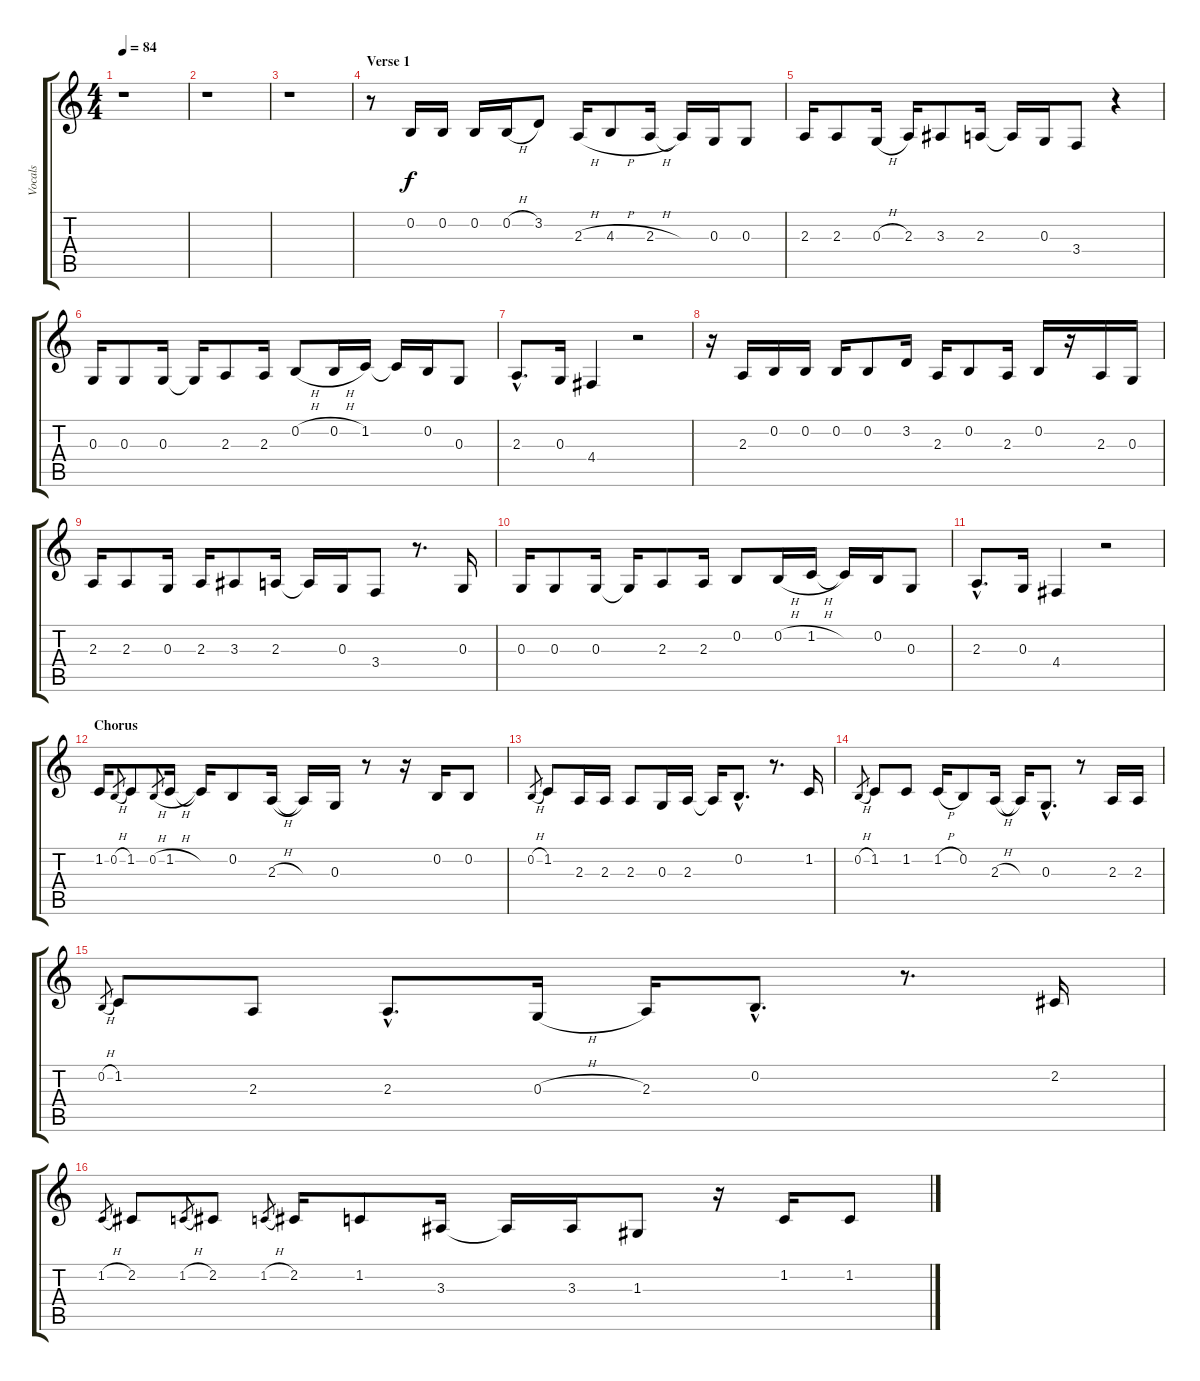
\track ("Vocals" "Vocals") {instrument altosax}
\staff {score tabs}
\tuning (E4 B3 G3 D3 A2 E2) {hide}
\ts (4 4)
\tempo 84
\clef g2
\ks aminor
r.1{dy f} |
r.1 |
r.1 |
\section ("" "Verse 1")
r.8 0.2.16 0.2.16 0.2.16 0.2{h}.16 3.2.8 2.3{h}.16 4.3{h}.8 2.3{h}.16 2.3{t}.16 0.3.16 0.3.8 |
2.3.16 2.3.8 0.3{h}.16 2.3.16 3.3.8 2.3.16 2.3{t}.16 0.3.16 3.4.8 r.4 |
0.3.16 0.3.8 0.3.16 0.3{t}.16 2.3.8 2.3.16 0.2{h}.8 0.2{h}.16 1.2.16 1.2{t}.16 0.2.16 0.3.8 |
2.3{hac}.8{d} 0.3.16 4.4.4 r.2 |
r.16 2.3.16 0.2.16 0.2.16 0.2.16 0.2.8 3.2.16 2.3.16 0.2.8 2.3.16 0.2.16 r.16 2.3.16 0.3.16 |
2.3.16 2.3.8 0.3.16 2.3.16 3.3.8 2.3.16 2.3{t}.16 0.3.16 3.4.8 r.8{d} 0.3.16 |
0.3.16 0.3.8 0.3.16 0.3{t}.16 2.3.8 2.3.16 0.2.8 0.2{h}.16 1.2{h}.16 1.2{t}.16 0.2.16 0.3.8 |
2.3{hac}.8{d} 0.3.16 4.4.4 r.2 |
\section ("" "Chorus")
1.2.16 0.2{h}.8{gr} 1.2.8 0.2{h}.8{gr} 1.2{h}.16 1.2{t}.16 0.2.8 2.3{h}.16 2.3{t}.16 0.3.16 r.8 r.16 0.2.16 0.2.8 |
0.2{h}.8{gr} 1.2.8 2.3.16 2.3.16 2.3.8 0.3.16 2.3.16 2.3{t}.16 0.2{hac}.8{d} r.8{d} 1.2.16 |
0.2{h}.8{gr} 1.2.8 1.2.8 1.2{h}.16 0.2.8 2.3{h}.16 2.3{t}.16 0.3{hac}.8{d} r.8 2.3.16 2.3.16 |
0.2{h}.8{gr} 1.2.8 2.3.8 2.3{hac}.8{d} 0.3{h}.16 2.3.16 0.2{hac}.8{d} r.8{d} 2.2.16 |
1.2{h}.8{gr} 2.2.8 1.2{h}.8{gr} 2.2.8 1.2{h}.8{gr} 2.2.16 1.2.8 3.3.16 3.3{t}.16 3.3.16 1.3.8 r.16 1.2.16 1.2.8
